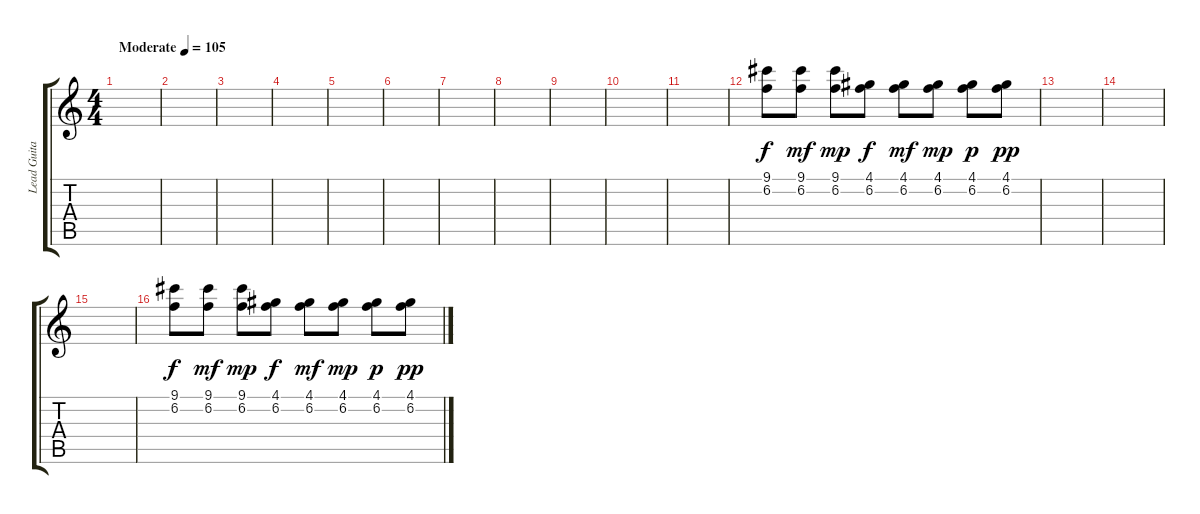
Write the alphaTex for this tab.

\track ("Lead Guitar 3" "Lead Guita") {instrument electricguitarclean}
\staff {score tabs}
\tuning (E4 B3 G3 D3 A2 E2) {hide}
\ts (4 4)
\tempo (105 "Moderate")
\clef g2
\ks c
|
|
|
|
|
|
|
|
|
|
|
(9.1 6.2).8 (9.1 6.2).8{dy mf} (9.1 6.2).8{dy mp} (4.1 6.2).8{dy f} (4.1 6.2).8{dy mf} (4.1 6.2).8{dy mp} (4.1 6.2).8{dy p} (4.1 6.2).8{dy pp} |
|
|
|
(9.1 6.2).8{dy f} (9.1 6.2).8{dy mf} (9.1 6.2).8{dy mp} (4.1 6.2).8{dy f} (4.1 6.2).8{dy mf} (4.1 6.2).8{dy mp} (4.1 6.2).8{dy p} (4.1 6.2).8{dy pp}
